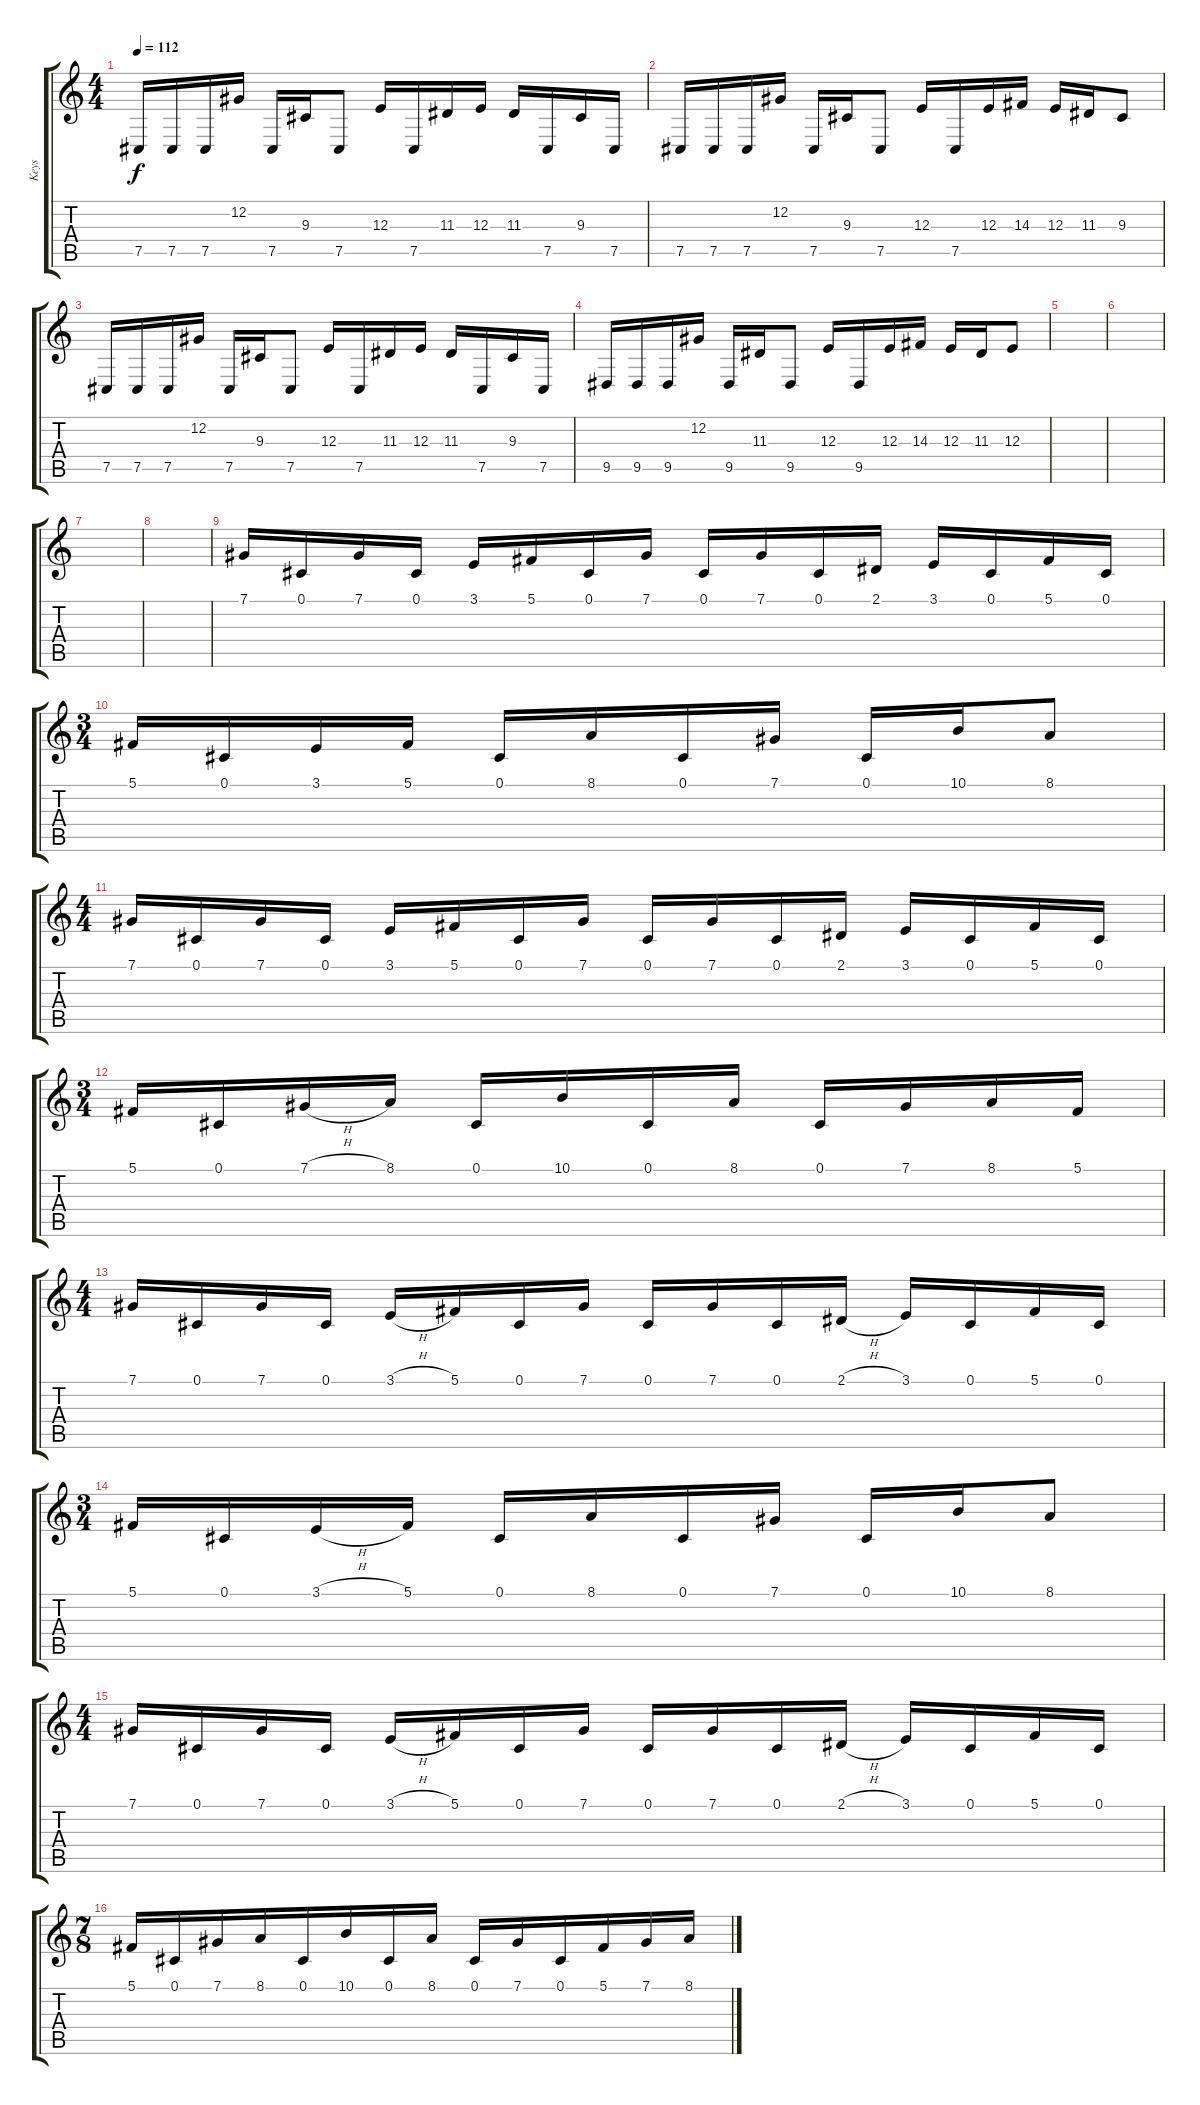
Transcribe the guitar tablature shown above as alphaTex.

\track ("Keys" "Keys") {instrument lead2sawtooth}
\staff {score tabs}
\tuning (Db4 Ab3 E3 B2 Gb2 Db2) {hide}
\ts (4 4)
\section ("" "")
\tempo 112
\clef g2
\ks c
7.5.16{dy f} 7.5.16 7.5.16 12.2.16 7.5.16 9.3.16 7.5.8 12.3.16 7.5.16 11.3.16 12.3.16 11.3.16 7.5.16 9.3.16 7.5.16 |
7.5.16 7.5.16 7.5.16 12.2.16 7.5.16 9.3.16 7.5.8 12.3.16 7.5.16 12.3.16 14.3.16 12.3.16 11.3.16 9.3.8 |
7.5.16 7.5.16 7.5.16 12.2.16 7.5.16 9.3.16 7.5.8 12.3.16 7.5.16 11.3.16 12.3.16 11.3.16 7.5.16 9.3.16 7.5.16 |
9.5.16 9.5.16 9.5.16 12.2.16 9.5.16 11.3.16 9.5.8 12.3.16 9.5.16 12.3.16 14.3.16 12.3.16 11.3.16 12.3.8 |
\section ("" "")
|
|
|
|
\section ("" "")
7.1.16 0.1.16 7.1.16 0.1.16 3.1.16 5.1.16 0.1.16 7.1.16 0.1.16 7.1.16 0.1.16 2.1.16 3.1.16 0.1.16 5.1.16 0.1.16 |
\ts (3 4)
5.1.16 0.1.16 3.1.16 5.1.16 0.1.16 8.1.16 0.1.16 7.1.16 0.1.16 10.1.16 8.1.8 |
\ts (4 4)
7.1.16 0.1.16 7.1.16 0.1.16 3.1.16 5.1.16 0.1.16 7.1.16 0.1.16 7.1.16 0.1.16 2.1.16 3.1.16 0.1.16 5.1.16 0.1.16 |
\ts (3 4)
5.1.16 0.1.16 7.1{h}.16 8.1.16 0.1.16 10.1.16 0.1.16 8.1.16 0.1.16 7.1.16 8.1.16 5.1.16 |
\ts (4 4)
7.1.16 0.1.16 7.1.16 0.1.16 3.1{h}.16 5.1.16 0.1.16 7.1.16 0.1.16 7.1.16 0.1.16 2.1{h}.16 3.1.16 0.1.16 5.1.16 0.1.16 |
\ts (3 4)
5.1.16 0.1.16 3.1{h}.16 5.1.16 0.1.16 8.1.16 0.1.16 7.1.16 0.1.16 10.1.16 8.1.8 |
\ts (4 4)
7.1.16 0.1.16 7.1.16 0.1.16 3.1{h}.16 5.1.16 0.1.16 7.1.16 0.1.16 7.1.16 0.1.16 2.1{h}.16 3.1.16 0.1.16 5.1.16 0.1.16 |
\ts (7 8)
5.1.16 0.1.16 7.1.16 8.1.16 0.1.16 10.1.16 0.1.16 8.1.16 0.1.16 7.1.16 0.1.16 5.1.16 7.1.16 8.1.16
